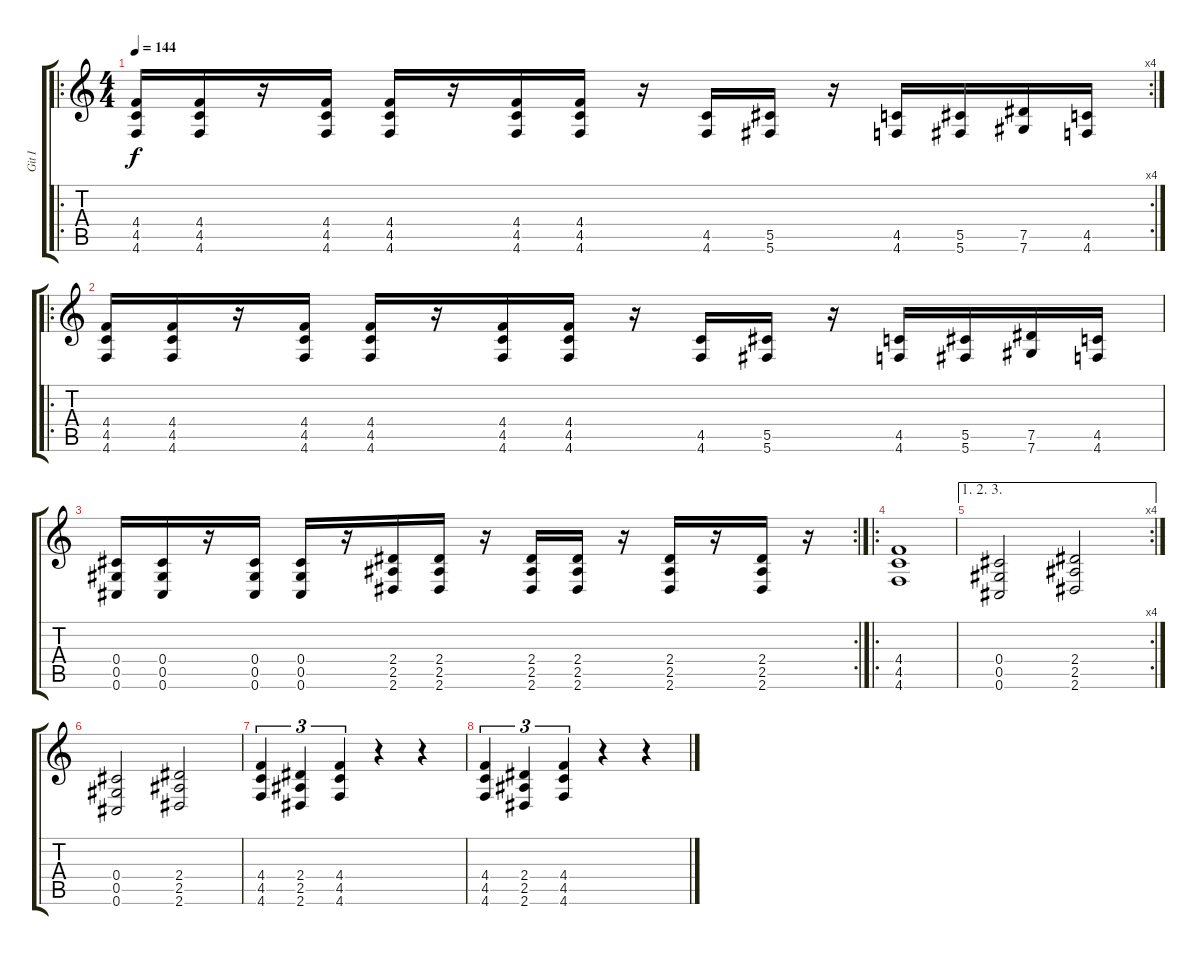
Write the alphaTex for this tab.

\track ("Git I" "Git I") {instrument distortionguitar}
\staff {score tabs}
\tuning (Eb4 Bb3 Gb3 Db3 Ab2 Db2) {hide}
\ro
\rc 4
\ts (4 4)
\tempo 144
\clef g2
\ks c
(4.4 4.5 4.6).16{dy f} (4.4 4.5 4.6).16 r.16 (4.4 4.5 4.6).16 (4.4 4.5 4.6).16 r.16 (4.4 4.5 4.6).16 (4.4 4.5 4.6).16 r.16 (4.5 4.6).16 (5.5 5.6).16 r.16 (4.5 4.6).16 (5.5 5.6).16 (7.5 7.6).16 (4.5 4.6).16 |
\ro
(4.4 4.5 4.6).16 (4.4 4.5 4.6).16 r.16 (4.4 4.5 4.6).16 (4.4 4.5 4.6).16 r.16 (4.4 4.5 4.6).16 (4.4 4.5 4.6).16 r.16 (4.5 4.6).16 (5.5 5.6).16 r.16 (4.5 4.6).16 (5.5 5.6).16 (7.5 7.6).16 (4.5 4.6).16 |
\rc 2
(0.4 0.5 0.6).16 (0.4 0.5 0.6).16 r.16 (0.4 0.5 0.6).16 (0.4 0.5 0.6).16 r.16 (2.4 2.5 2.6).16 (2.4 2.5 2.6).16 r.16 (2.4 2.5 2.6).16 (2.4 2.5 2.6).16 r.16 (2.4 2.5 2.6).16 r.16 (2.4 2.5 2.6).16 r.16 |
\ro
(4.4 4.5 4.6).1 |
\ae (1 2 3)
\rc 4
(0.4 0.5 0.6).2 (2.4 2.5 2.6).2 |
(0.4 0.5 0.6).2 (2.4 2.5 2.6).2 |
(4.4 4.5 4.6).4{tu (3 2)} (2.4 2.5 2.6).4{tu (3 2)} (4.4 4.5 4.6).4{tu (3 2)} r.4 r.4 |
(4.4 4.5 4.6).4{tu (3 2)} (2.4 2.5 2.6).4{tu (3 2)} (4.4 4.5 4.6).4{tu (3 2)} r.4 r.4
